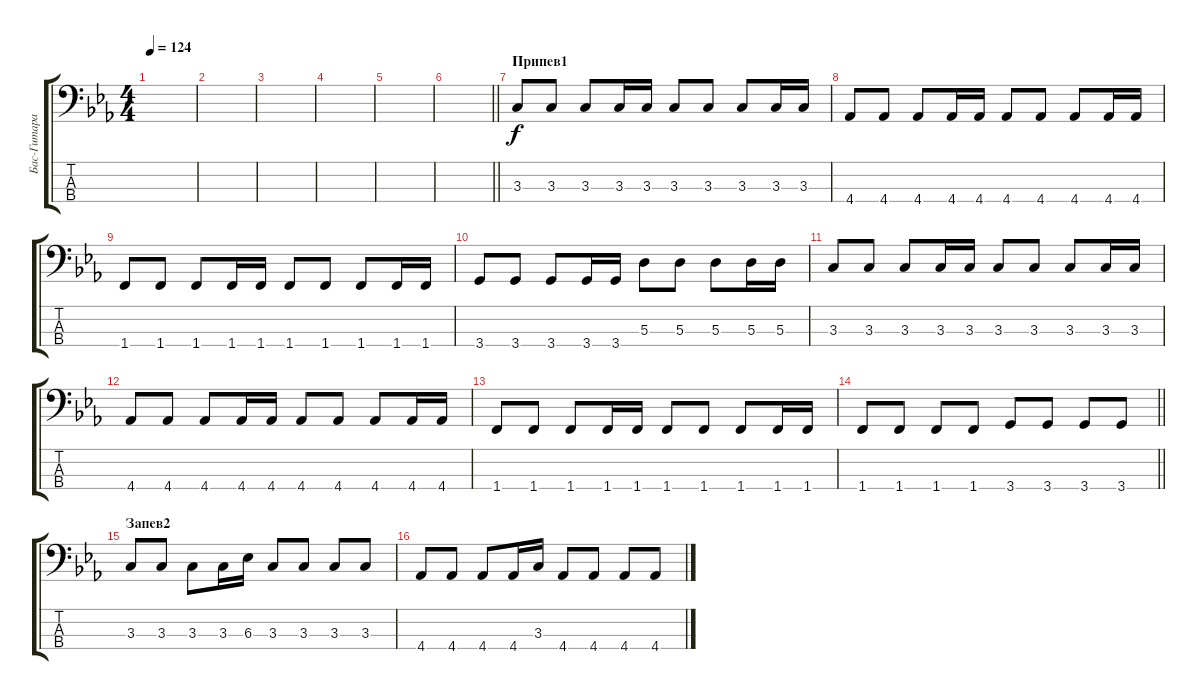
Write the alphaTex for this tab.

\track ("Бас-Гитара" "Бас-Гитара") {instrument electricbassfinger}
\staff {score tabs}
\tuning (G2 D2 A1 E1) {hide}
\ts (4 4)
\tempo 124
\clef f4
\ks cminor
|
|
|
|
|
\barLineRight lightlight
|
\section ("" "Припев1")
3.3.8 3.3.8 3.3.8 3.3.16 3.3.16 3.3.8 3.3.8 3.3.8 3.3.16 3.3.16 |
4.4.8 4.4.8 4.4.8 4.4.16 4.4.16 4.4.8 4.4.8 4.4.8 4.4.16 4.4.16 |
1.4.8 1.4.8 1.4.8 1.4.16 1.4.16 1.4.8 1.4.8 1.4.8 1.4.16 1.4.16 |
3.4.8 3.4.8 3.4.8 3.4.16 3.4.16 5.3.8 5.3.8 5.3.8 5.3.16 5.3.16 |
3.3.8 3.3.8 3.3.8 3.3.16 3.3.16 3.3.8 3.3.8 3.3.8 3.3.16 3.3.16 |
4.4.8 4.4.8 4.4.8 4.4.16 4.4.16 4.4.8 4.4.8 4.4.8 4.4.16 4.4.16 |
1.4.8 1.4.8 1.4.8 1.4.16 1.4.16 1.4.8 1.4.8 1.4.8 1.4.16 1.4.16 |
\barLineRight lightlight
1.4.8 1.4.8 1.4.8 1.4.8 3.4.8 3.4.8 3.4.8 3.4.8 |
\section ("" "Запев2")
3.3.8 3.3.8 3.3.8 3.3.16 6.3.16 3.3.8 3.3.8 3.3.8 3.3.8 |
4.4.8 4.4.8 4.4.8 4.4.16 3.3.16 4.4.8 4.4.8 4.4.8 4.4.8
